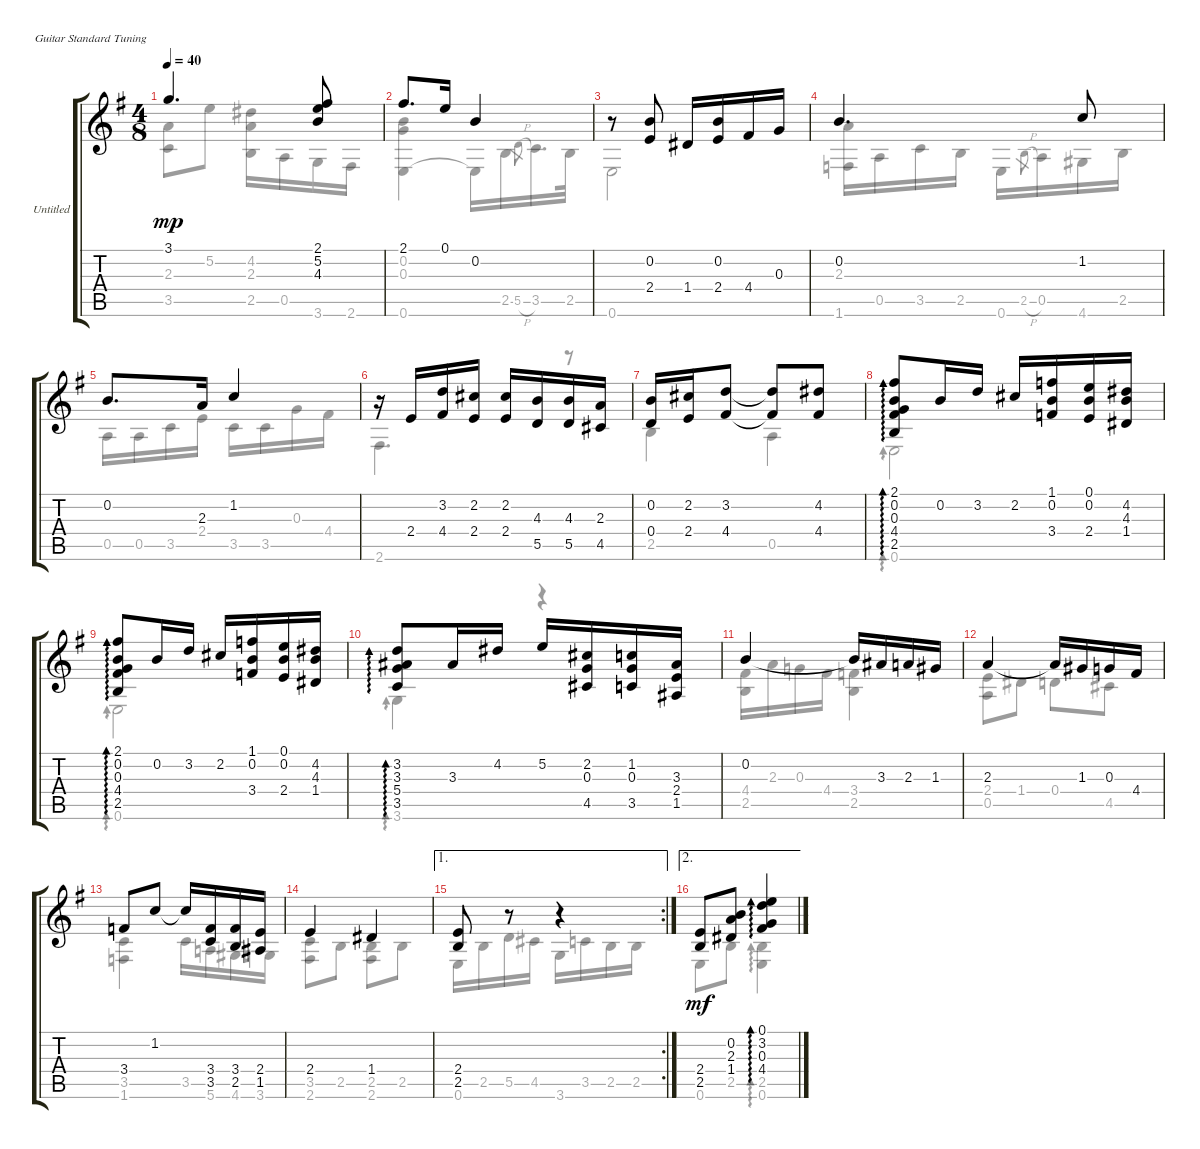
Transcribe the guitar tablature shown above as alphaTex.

\bracketExtendMode groupsimilarinstruments
\firstSystemTrackNameOrientation horizontal
\otherSystemsTrackNameOrientation horizontal
\track ("Untitled" "Untitled") {instrument acousticguitarnylon}
\staff {score tabs}
\tuning (E4 B3 G3 D3 A2 E2)
\voice
\ts (4 8)
\tempo 40
\clef g2
\ks eminor
3.1.4{d dy mp} (2.1 5.2 4.3).8 |
2.1.8{d} 0.1.16 0.2.4 |
r.8 (0.2 2.4).8 1.4.16 (0.2 2.4).16 4.4.16 0.3.16 |
0.2.4{d} 1.2.8 |
0.2.8{d} 2.3.16 1.2.4 |
r.16 2.4.16 (3.2 4.4).16 (2.2 2.4).16 (2.2 2.4).16 (4.3 5.5).16 (4.3 5.5).16 (2.3 4.5).16 |
(0.2 0.4).16 (2.2 2.4).16 (3.2 4.4).8 (3.2{t} 4.4{t}).8 (4.2 4.4).8 |
(2.1 0.2 0.3 4.4 2.5).8{ad 0} 0.2.16 3.2.16 2.2.16 (1.1 0.2 3.4).16 (0.1 0.2 2.4).16 (4.2 4.3 1.4).16 |
(2.1 0.2 0.3 4.4 2.5).8{ad 0} 0.2.16 3.2.16 2.2.16 (1.1 0.2 3.4).16 (0.1 0.2 2.4).16 (4.2 4.3 1.4).16 |
(3.2 3.3 5.4 3.5).8{ad 0} 3.3.16 4.2.16 5.2.16 (2.2 0.3 4.5).16 (1.2 0.3 3.5).16 (3.3 2.4 1.5).16 |
0.2.4 0.2{t}.16 3.3.16 2.3.16 1.3.16 |
2.3.4 2.3{t}.16 1.3.16 0.3.16 4.4.16 |
3.4.8 1.2.8 1.2{t}.16 (3.4 3.5).16 (3.4 2.5).16 (2.4 1.5).16 |
2.4.4 1.4.4 |
\ae 1
\rc 2
(2.4 2.5).8 r.8 r.4 |
\ae 2
(2.4 2.5).8{dy mf} (0.2 2.3 1.4).8 (0.1 3.2 0.3 4.4).4{ad 0}
\voice
\clef g2
\ottava regular
\simile none
\ks eminor
(2.3 3.5).8{dy mp} 5.2.8 (4.2 2.3 2.5).16 0.5.16 3.6.16 2.6.16 |
(0.2 0.3 0.6).4 0.6{t}.16 2.5.16 5.5{h}.8{gr} 3.5.16{d} 2.5.32 |
0.6.2 |
(2.3 1.6).16 0.5.16 3.5.16 2.5.16 0.6.16 2.5{h}.8{gr} 0.5.16 4.6.16 2.5.16 |
0.5.16 0.5.16 3.5.16 2.4.16 3.5.16 3.5.16 0.3.16 4.4.16 |
2.6.4{d} r.8 |
2.5.4 0.5.4 |
0.6.2{ad 0} |
0.6.2{ad 0} |
3.6.4{ad 0} r.4 |
(4.4 2.5).16 2.3.16 0.3.16 4.4.16 (3.4 2.5).4 |
(2.4 0.5).8 1.4.8 0.4.8 4.5.8 |
(3.5 1.6).4 3.5.16 5.6.16 4.6.16 3.6.16 |
(3.5 2.6).8 2.5.8 (2.5 2.6).8 2.5.8 |
0.6.16 2.5.16 5.5.16 4.5.16 3.6.16 3.5.16 2.5.16 2.5.16 |
0.6.8{dy mf} 2.5.8 (2.5 0.6).4{ad 0}
